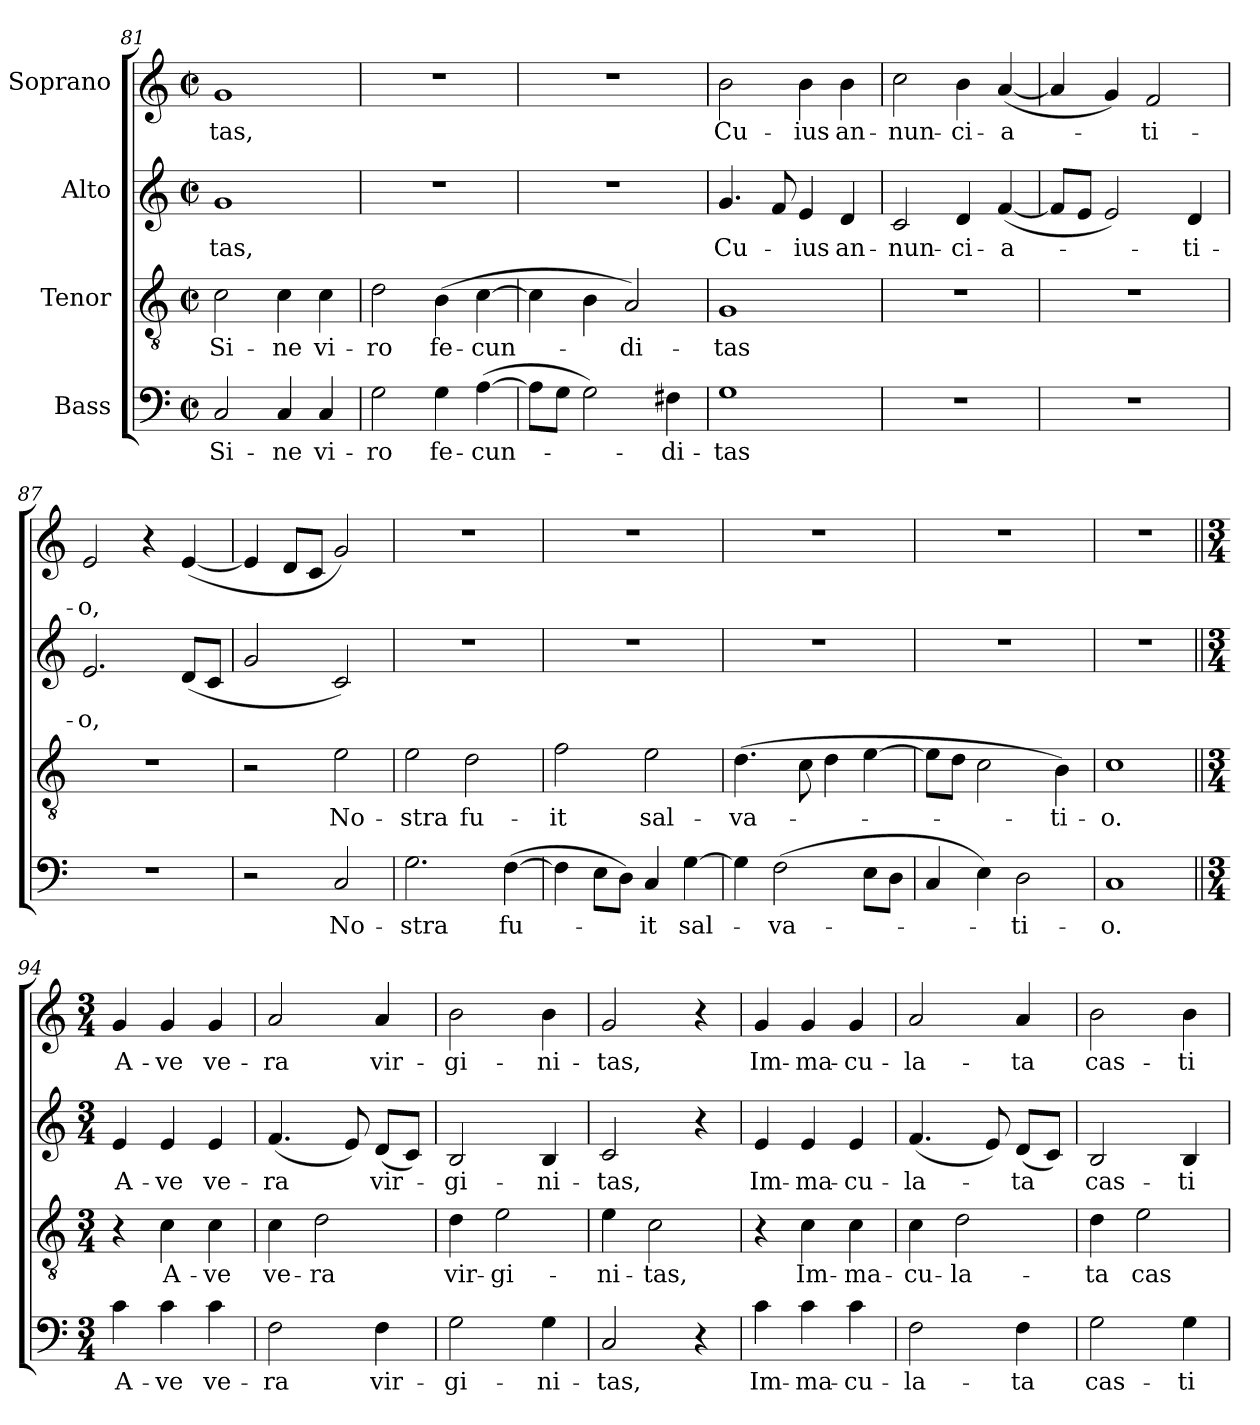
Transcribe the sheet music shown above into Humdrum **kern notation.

**kern	**text	**kern	**text	**kern	**text	**kern	**text
*part4	*part4	*part3	*part3	*part2	*part2	*part1	*part1
*staff4	*staff4	*staff3	*staff3	*staff2	*staff2	*staff1	*staff1
*I"Bass	*	*I"Tenor	*	*I"Alto	*	*I"Soprano	*
*clefF4	*	*clefGv2	*	*clefG2	*	*clefG2	*
*k[]	*	*k[]	*	*k[]	*	*k[]	*
*C:	*	*C:	*	*C:	*	*C:	*
*M2/2	*	*M2/2	*	*M2/2	*	*M2/2	*
*met(c|)	*	*met(c|)	*	*met(c|)	*	*met(c|)	*
=81	=81	=81	=81	=81	=81	=81	=81
2C/	Si-	2c\	Si-	1g	-tas,	1g	-tas,
4C/	-ne	4c\	-ne	.	.	.	.
4C/	vi-	4c\	vi-	.	.	.	.
=82	=82	=82	=82	=82	=82	=82	=82
2G\	-ro	2d\	-ro	1r	.	1r	.
4G\	fe-	(4B\	fe-	.	.	.	.
([4A\	-cun-	[4c\	-cun-	.	.	.	.
=83	=83	=83	=83	=83	=83	=83	=83
8A\L]	.	4c\]	.	1r	.	1r	.
8G\J	.	.	.	.	.	.	.
2G\)	.	4B\	.	.	.	.	.
.	.	2A/)	-di-	.	.	.	.
4F#X\	-di-	.	.	.	.	.	.
=84	=84	=84	=84	=84	=84	=84	=84
1G	-tas	1G	-tas	4.g/	Cu-	2b\	Cu-
.	.	.	.	8f/	.	.	.
.	.	.	.	4e/	-ius	4b\	-ius
.	.	.	.	4d/	an-	4b\	an-
=85	=85	=85	=85	=85	=85	=85	=85
1r	.	1r	.	2c/	-nun-	2cc\	-nun-
.	.	.	.	4d/	-ci-	4b\	-ci-
.	.	.	.	([4f/	-a-	([4a/	-a-
=86	=86	=86	=86	=86	=86	=86	=86
1r	.	1r	.	8f/L]	.	4a/]	.
.	.	.	.	8e/J	.	.	.
.	.	.	.	2e/)	.	4g/)	.
.	.	.	.	.	.	2f/	-ti-
.	.	.	.	4d/	-ti-	.	.
!!LO:LB:g=z
=87	=87	=87	=87	=87	=87	=87	=87
1r	.	1r	.	2.e/	-o,	2e/	-o,
.	.	.	.	.	.	4r	.
.	.	.	.	(8d/L	.	([4e/	.
.	.	.	.	8c/J	.	.	.
=88	=88	=88	=88	=88	=88	=88	=88
2r	.	2r	.	2g/	.	4e/]	.
.	.	.	.	.	.	8d/L	.
.	.	.	.	.	.	8c/J	.
2C/	No-	2e\	No-	2c/)	.	2g/)	.
=89	=89	=89	=89	=89	=89	=89	=89
2.G\	-stra	2e\	-stra	1r	.	1r	.
.	.	2d\	fu-	.	.	.	.
([4F\	fu-	.	.	.	.	.	.
=90	=90	=90	=90	=90	=90	=90	=90
4F\]	.	2f\	-it	1r	.	1r	.
8E\L	.	.	.	.	.	.	.
8D\J)	.	.	.	.	.	.	.
4C/	-it	2e\	sal-	.	.	.	.
[4G\	sal-	.	.	.	.	.	.
=91	=91	=91	=91	=91	=91	=91	=91
4G\]	.	(4.d\	-va-	1r	.	1r	.
(2F\	-va-	.	.	.	.	.	.
.	.	8c\	.	.	.	.	.
.	.	4d\	.	.	.	.	.
8E\L	.	[4e\	.	.	.	.	.
8D\J	.	.	.	.	.	.	.
=92	=92	=92	=92	=92	=92	=92	=92
4C/	.	8e\L]	.	1r	.	1r	.
.	.	8d\J	.	.	.	.	.
4E\)	.	2c\	.	.	.	.	.
2D\	-ti-	.	.	.	.	.	.
.	.	4B\)	-ti-	.	.	.	.
=93	=93	=93	=93	=93	=93	=93	=93
1C	-o.	1c	-o.	1r	.	1r	.
!!LO:PB:g=z
=94||	=94||	=94||	=94||	=94||	=94||	=94||	=94||
*M3/4	*	*M3/4	*	*M3/4	*	*M3/4	*
4c\	A-	4r	.	4e/	A-	4g/	A-
4c\	-ve	4c\	A-	4e/	-ve	4g/	-ve
4c\	ve-	4c\	-ve	4e/	ve-	4g/	ve-
=95	=95	=95	=95	=95	=95	=95	=95
2F\	-ra	4c\	ve-	(4.f/	-ra	2a/	-ra
.	.	2d\	-ra	.	.	.	.
.	.	.	.	8e/)	.	.	.
4F\	vir-	.	.	(8d/L	vir-	4a/	vir-
.	.	.	.	8c/J)	.	.	.
=96	=96	=96	=96	=96	=96	=96	=96
2G\	-gi-	4d\	vir-	2B/	-gi-	2b\	-gi-
.	.	2e\	-gi-	.	.	.	.
4G\	-ni-	.	.	4B/	-ni-	4b\	-ni-
=97	=97	=97	=97	=97	=97	=97	=97
2C/	-tas,	4e\	-ni-	2c/	-tas,	2g/	-tas,
.	.	2c\	-tas,	.	.	.	.
4r	.	.	.	4r	.	4r	.
=98	=98	=98	=98	=98	=98	=98	=98
4c\	Im-	4r	.	4e/	Im-	4g/	Im-
4c\	-ma-	4c\	Im-	4e/	-ma-	4g/	-ma-
4c\	-cu-	4c\	-ma-	4e/	-cu-	4g/	-cu-
=99	=99	=99	=99	=99	=99	=99	=99
2F\	-la-	4c\	-cu-	(4.f/	-la-	2a/	-la-
.	.	2d\	-la-	.	.	.	.
.	.	.	.	8e/)	.	.	.
4F\	-ta	.	.	(8d/L	-ta	4a/	-ta
.	.	.	.	8c/J)	.	.	.
=100	=100	=100	=100	=100	=100	=100	=100
2G\	cas-	4d\	-ta	2B/	cas-	2b\	cas-
.	.	2e\	cas-	.	.	.	.
4G\	-ti-	.	.	4B/	-ti-	4b\	-ti-
=	=	=	=	=	=	=	=
*-	*-	*-	*-	*-	*-	*-	*-
